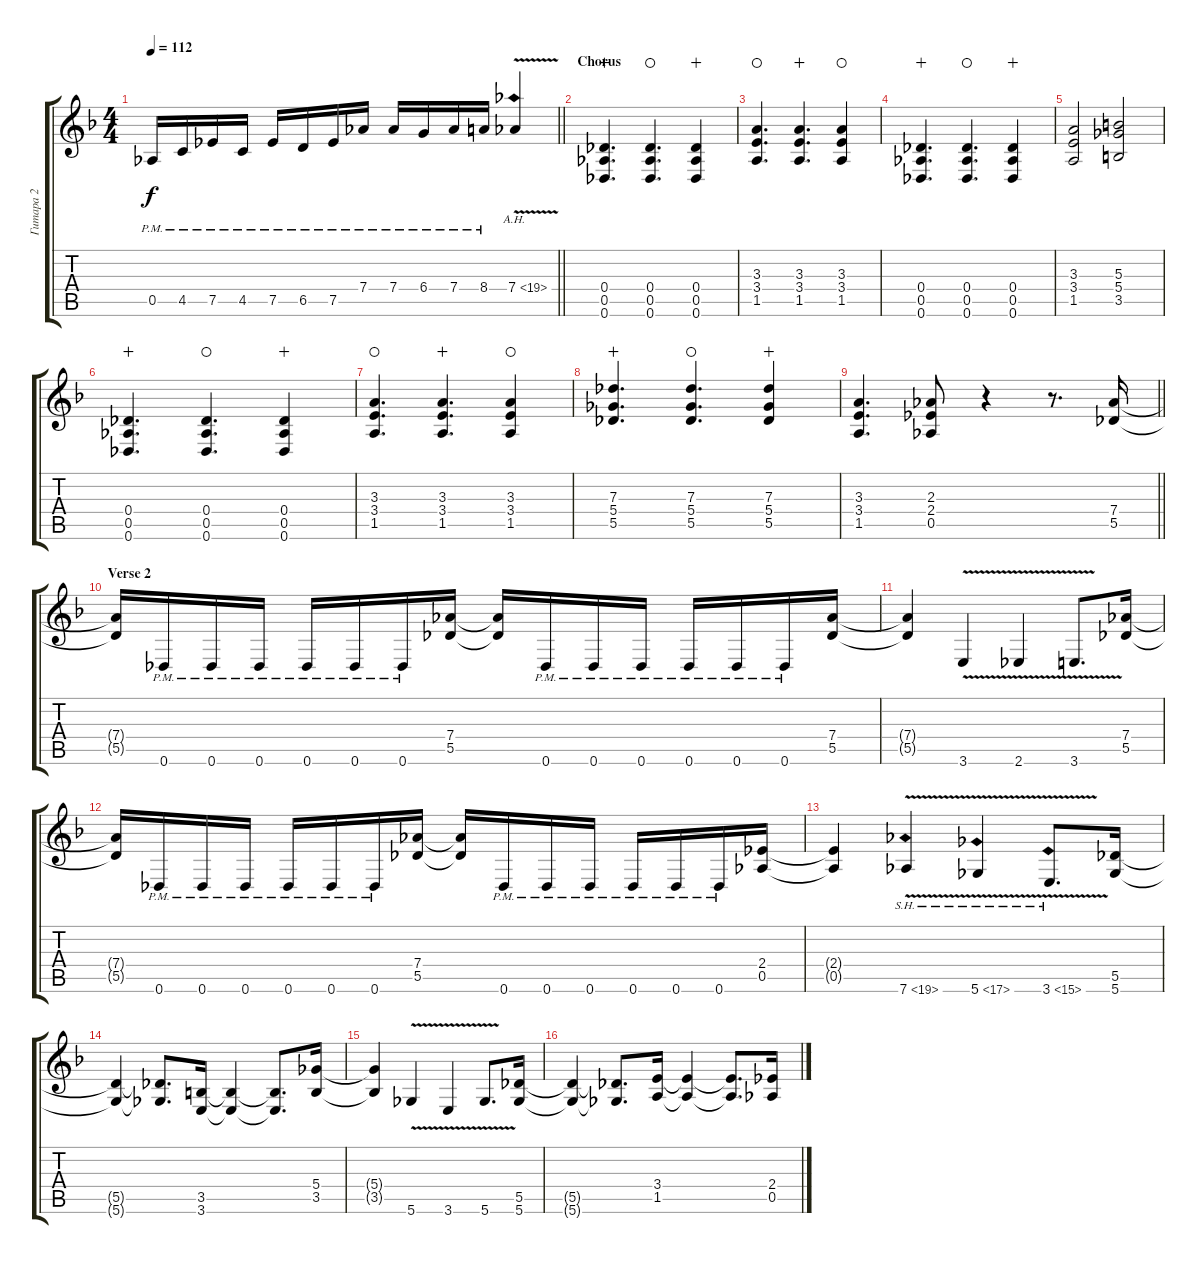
\track ("Гитара 2" "Гитара 2") {instrument distortionguitar}
\staff {score tabs}
\tuning (Eb4 Bb3 Gb3 Db3 Ab2 Db2) {hide}
\ts (4 4)
\tempo 112
\clef g2
\barLineRight lightlight
\ks dminor
0.5{pm}.16{dy f} 4.5{pm}.16 7.5{pm}.16 4.5{pm}.16 7.5{pm}.16 6.5{pm}.16 7.5{pm}.16 7.4{pm}.16 7.4{pm}.16 6.4{pm}.16 7.4{pm}.16 8.4{pm}.16 7.4{ah 12 v}.4 |
\section ("" "Chorus")
(0.4 0.5 0.6).4{d wahc} (0.4 0.5 0.6).4{d waho} (0.4 0.5 0.6).4{wahc} |
(3.3 3.4 1.5).4{d waho} (3.3 3.4 1.5).4{d wahc} (3.3 3.4 1.5).4{waho} |
(0.4 0.5 0.6).4{d wahc} (0.4 0.5 0.6).4{d waho} (0.4 0.5 0.6).4{wahc} |
(3.3 3.4 1.5).2 (5.3 5.4 3.5).2 |
(0.4 0.5 0.6).4{d wahc} (0.4 0.5 0.6).4{d waho} (0.4 0.5 0.6).4{wahc} |
(3.3 3.4 1.5).4{d waho} (3.3 3.4 1.5).4{d wahc} (3.3 3.4 1.5).4{waho} |
(7.3 5.4 5.5).4{d wahc} (7.3 5.4 5.5).4{d waho} (7.3 5.4 5.5).4{wahc} |
\barLineRight lightlight
(3.3 3.4 1.5).4{d} (2.3 2.4 0.5).8 r.4 r.8{d} (7.4 5.5).16 |
\section ("" "Verse 2")
(7.4{t} 5.5{t}).16 0.6{pm}.16 0.6{pm}.16 0.6{pm}.16 0.6{pm}.16 0.6{pm}.16 0.6{pm}.16 (7.4 5.5).16 (7.4{t} 5.5{t}).16 0.6{pm}.16 0.6{pm}.16 0.6{pm}.16 0.6{pm}.16 0.6{pm}.16 0.6{pm}.16 (7.4 5.5).16 |
(7.4{t} 5.5{t}).4 3.6{v}.4 2.6{v}.4 3.6{v}.8{d} (7.4 5.5).16 |
(7.4{t} 5.5{t}).16 0.6{pm}.16 0.6{pm}.16 0.6{pm}.16 0.6{pm}.16 0.6{pm}.16 0.6{pm}.16 (7.4 5.5).16 (7.4{t} 5.5{t}).16 0.6{pm}.16 0.6{pm}.16 0.6{pm}.16 0.6{pm}.16 0.6{pm}.16 0.6{pm}.16 (2.4 0.5).16 |
(2.4{t} 0.5{t}).4 7.6{sh 12 v}.4 5.6{sh 12 v}.4 3.6{sh 12 v}.8{d} (5.5 5.6).16 |
(5.5{t} 5.6{t}).4 (5.5{t} 5.6{t}).8{d} (3.5 3.6).16 (3.5{t} 3.6{t}).4 (3.5{t} 3.6{t}).8{d} (5.4 3.5).16 |
(5.4{t} 3.5{t}).4 5.6{v}.4 3.6{v}.4 5.6{v}.8{d} (5.5 5.6).16 |
(5.5{t} 5.6{t}).4 (5.5{t} 5.6{t}).8{d} (3.4 1.5).16 (3.4{t} 1.5{t}).4 (3.4{t} 1.5{t}).8{d} (2.4 0.5).16
